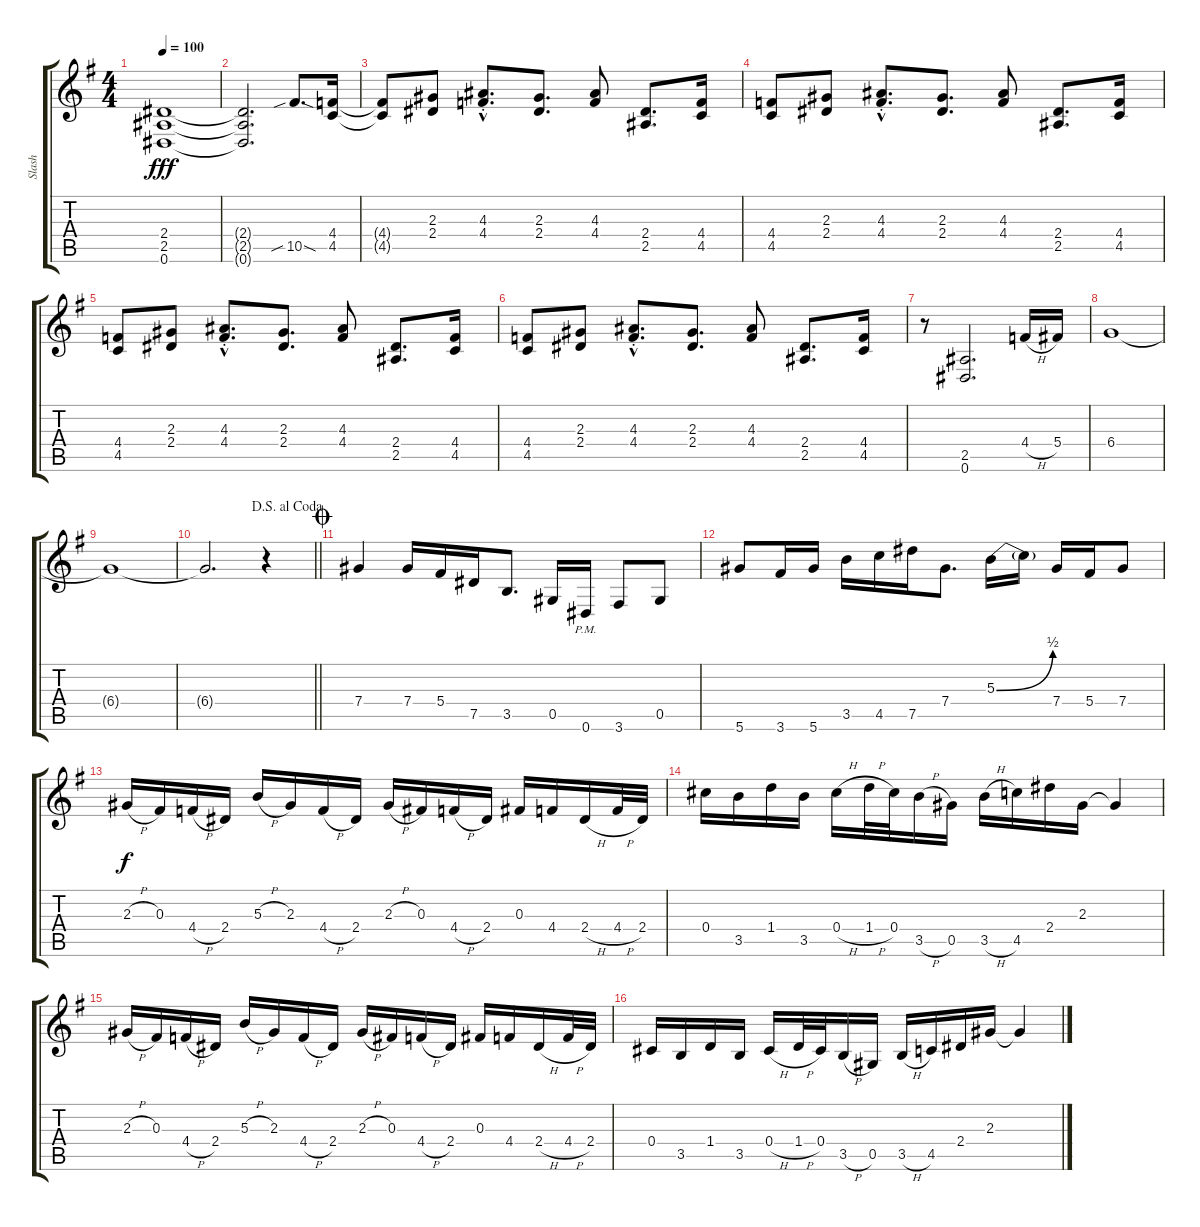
\track ("Slash" "Slash") {instrument distortionguitar}
\staff {score tabs}
\tuning (Eb4 Bb3 Gb3 Db3 Ab2 Eb2) {hide}
\ts (4 4)
\tempo 100
\clef g2
\ks g
(2.4 2.5 0.6).1{dy fff} |
(2.4{t} 2.5{t} 0.6{t}).2{d} 10.5{sib sod}.8{d} (4.4 4.5).16 |
(4.4{t} 4.5{t}).8 (2.3 2.4).8 (4.3{hac st} 4.4{hac st}).8{d} (2.3 2.4).8{d} (4.3 4.4).8 (2.4 2.5).8{d} (4.4 4.5).16 |
(4.4 4.5).8 (2.3 2.4).8 (4.3{hac st} 4.4{hac st}).8{d} (2.3 2.4).8{d} (4.3 4.4).8 (2.4 2.5).8{d} (4.4 4.5).16 |
(4.4 4.5).8 (2.3 2.4).8 (4.3{hac st} 4.4{hac st}).8{d} (2.3 2.4).8{d} (4.3 4.4).8 (2.4 2.5).8{d} (4.4 4.5).16 |
(4.4 4.5).8 (2.3 2.4).8 (4.3{hac st} 4.4{hac st}).8{d} (2.3 2.4).8{d} (4.3 4.4).8 (2.4 2.5).8{d} (4.4 4.5).16 |
r.8 (2.5 0.6).2{d} 4.4{h}.16 5.4.16 |
6.4.1 |
6.4{t}.1 |
\jump dalsegnoalcoda
\barLineRight lightlight
6.4{t}.2{d} r.4 |
\jump coda
7.4.4 7.4.16 5.4.16 7.5.16 3.5.8{d} 0.5.16 0.6{pm}.16 3.6.8 0.5.8 |
5.6.8{ot 8vb} 3.6.16{ot 8vb} 5.6.16{ot 8vb} 3.5.16{ot 8vb} 4.5.16{ot 8vb} 7.5.16{ot 8vb} 7.4.8{d} 5.3{be (bend 0 0 60 2)}.16 5.3{t}.16 7.4.16 5.4.16 7.4.8 |
2.3{h}.16{dy f} 0.3.16 4.4{h}.16 2.4.16 5.3{h}.16 2.3.16 4.4{h}.16 2.4.16 2.3{h}.16 0.3.16 4.4{h}.16 2.4.16 0.3.16 4.4.16 2.4{h}.16 4.4{h}.32 2.4.32 |
0.4.16{ot 8vb} 3.5.16{ot 8vb} 1.4.16{ot 8vb} 3.5.16{ot 8vb} 0.4{h}.16{ot 8vb} 1.4{h}.32{ot 8vb} 0.4.32{ot 8vb} 3.5{h}.16{ot 8vb} 0.5.16{ot 8vb} 3.5{h}.16{ot 8vb} 4.5.16{ot 8vb} 2.4.16{ot 8vb} 2.3.16 2.3{t}.4 |
2.3{h}.16 0.3.16 4.4{h}.16 2.4.16 5.3{h}.16 2.3.16 4.4{h}.16 2.4.16 2.3{h}.16 0.3.16 4.4{h}.16 2.4.16 0.3.16 4.4.16 2.4{h}.16 4.4{h}.32 2.4.32 |
0.4.16 3.5.16 1.4.16 3.5.16 0.4{h}.16 1.4{h}.32 0.4.32 3.5{h}.16 0.5.16 3.5{h}.16 4.5.16 2.4.16 2.3.16 2.3{t}.4
